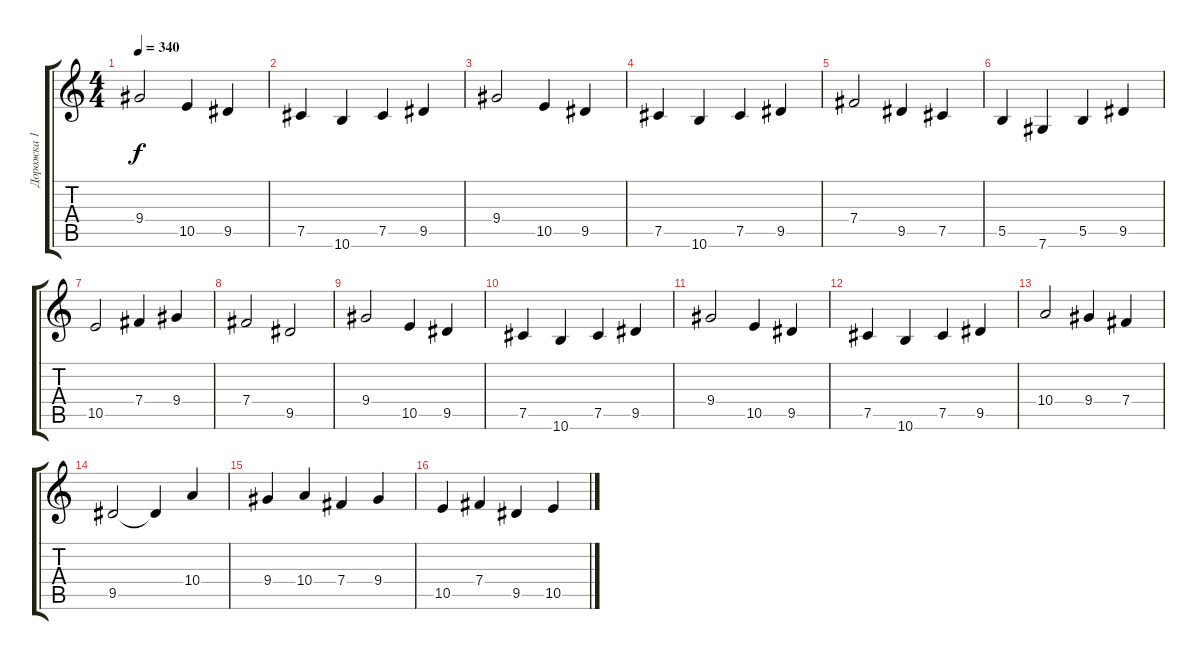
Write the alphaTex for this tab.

\track ("Дорожка 1" "Дорожка 1") {instrument overdrivenguitar}
\staff {score tabs}
\tuning (Db4 Ab3 E3 B2 Gb2 Db2) {hide}
\ts (4 4)
\tempo 340
\clef g2
\ks c
9.4.2{dy f} 10.5.4 9.5.4 |
7.5.4 10.6.4 7.5.4 9.5.4 |
9.4.2 10.5.4 9.5.4 |
7.5.4 10.6.4 7.5.4 9.5.4 |
7.4.2 9.5.4 7.5.4 |
5.5.4 7.6.4 5.5.4 9.5.4 |
10.5.2 7.4.4 9.4.4 |
7.4.2 9.5.2 |
9.4.2 10.5.4 9.5.4 |
7.5.4 10.6.4 7.5.4 9.5.4 |
9.4.2 10.5.4 9.5.4 |
7.5.4 10.6.4 7.5.4 9.5.4 |
10.4.2 9.4.4 7.4.4 |
9.5.2 9.5{t}.4 10.4.4 |
9.4.4 10.4.4 7.4.4 9.4.4 |
10.5.4 7.4.4 9.5.4 10.5.4
